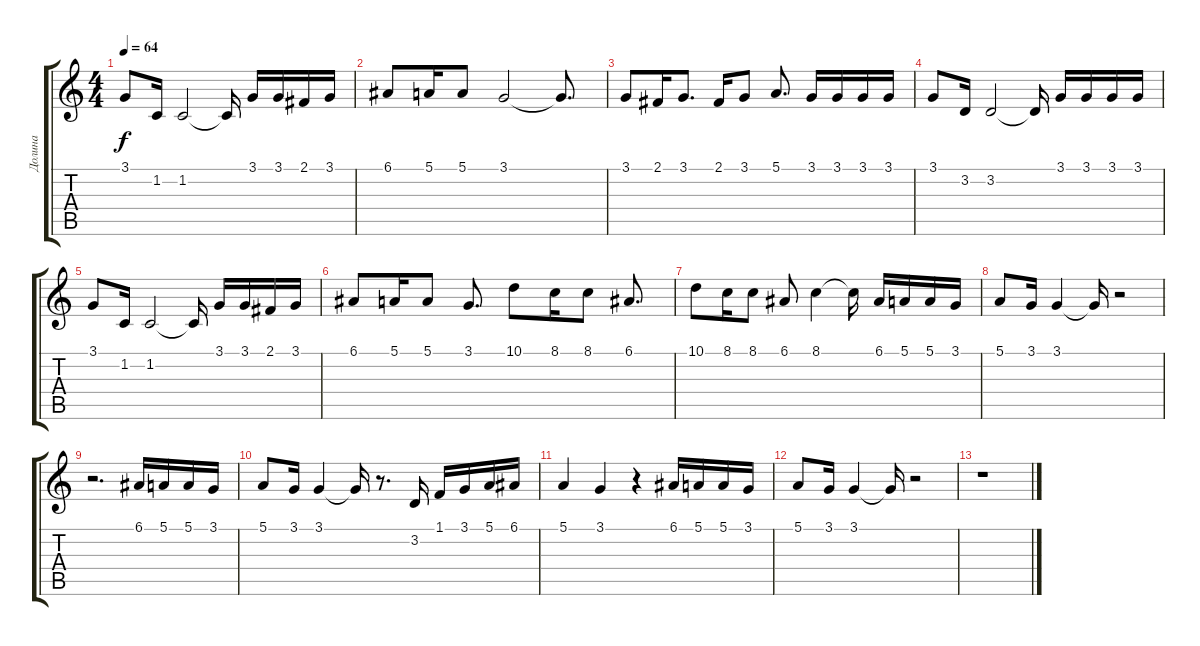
\track ("Долина" "Долина") {instrument acousticgrandpiano}
\staff {score tabs}
\tuning (E4 B3 G3 D3 A2 E2) {hide}
\ts (4 4)
\tempo 64
\clef g2
\ks c
3.1.8{dy f} 1.2.16 1.2.2 1.2{t}.16 3.1.16 3.1.16 2.1.16 3.1.16 |
6.1.8 5.1.16 5.1.8 3.1.2 3.1{t}.8{d} |
3.1.8 2.1.16 3.1.8{d} 2.1.16 3.1.8 5.1.8{d} 3.1.16 3.1.16 3.1.16 3.1.16 |
3.1.8 3.2.16 3.2.2 3.2{t}.16 3.1.16 3.1.16 3.1.16 3.1.16 |
3.1.8 1.2.16 1.2.2 1.2{t}.16 3.1.16 3.1.16 2.1.16 3.1.16 |
6.1.8 5.1.16 5.1.8 3.1.8{d} 10.1.8 8.1.16 8.1.8 6.1.8{d} |
10.1.8 8.1.16 8.1.8 6.1.8 8.1.4 8.1{t}.16 6.1.16 5.1.16 5.1.16 3.1.16 |
5.1.8 3.1.16 3.1.4 3.1{t}.16 r.2 |
r.2{d} 6.1.16 5.1.16 5.1.16 3.1.16 |
5.1.8 3.1.16 3.1.4 3.1{t}.16 r.8{d} 3.2.16 1.1.16 3.1.16 5.1.16 6.1.16 |
5.1.4 3.1.4 r.4 6.1.16 5.1.16 5.1.16 3.1.16 |
5.1.8 3.1.16 3.1.4 3.1{t}.16 r.2 |
r.1
